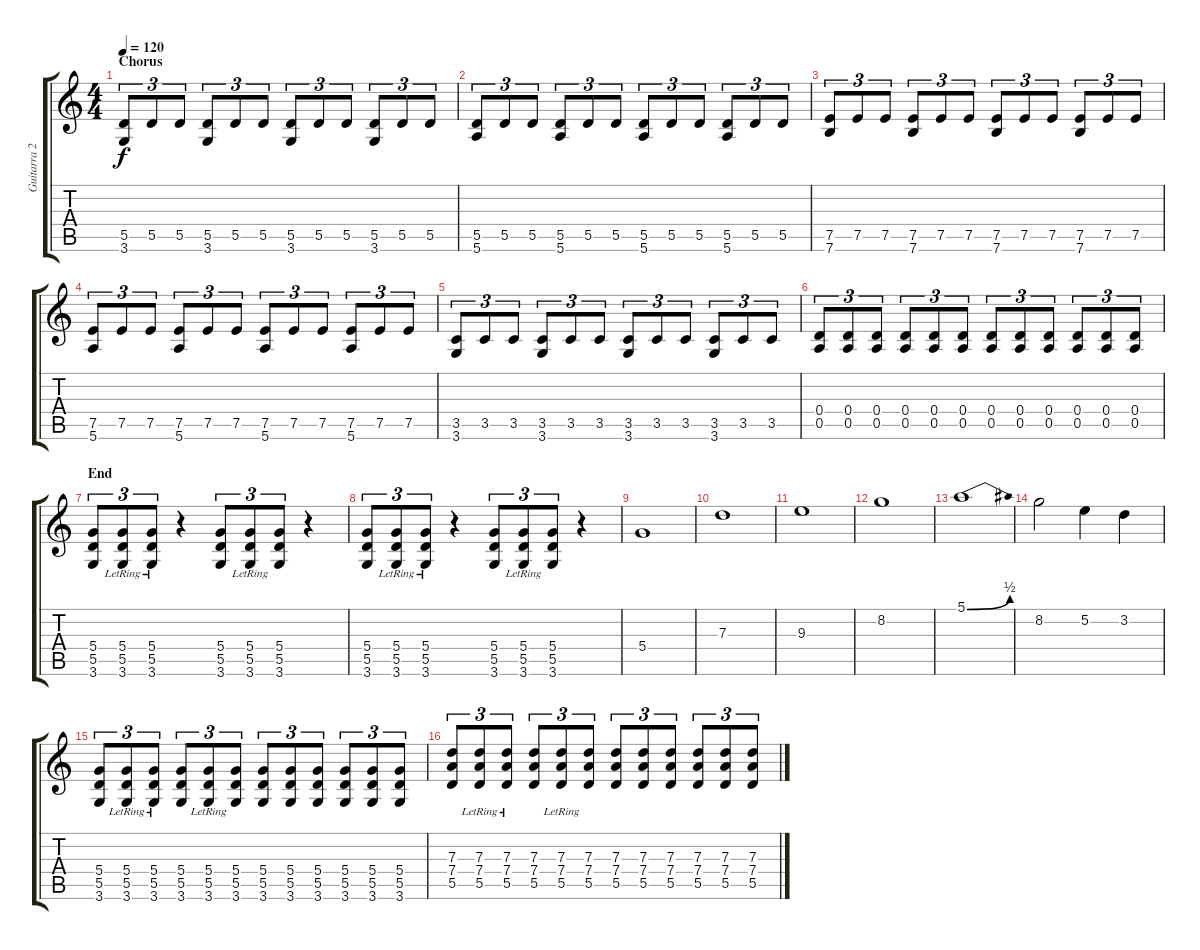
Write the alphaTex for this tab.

\track ("Guitarra 2" "Guitarra 2") {instrument distortionguitar}
\staff {score tabs}
\tuning (E4 B3 G3 D3 A2 E2) {hide}
\ts (4 4)
\section ("" "Chorus")
\tempo 120
\clef g2
\ks c
(5.5 3.6).8{tu (3 2) dy f} 5.5.8{tu (3 2)} 5.5.8{tu (3 2)} (5.5 3.6).8{tu (3 2)} 5.5.8{tu (3 2)} 5.5.8{tu (3 2)} (5.5 3.6).8{tu (3 2)} 5.5.8{tu (3 2)} 5.5.8{tu (3 2)} (5.5 3.6).8{tu (3 2)} 5.5.8{tu (3 2)} 5.5.8{tu (3 2)} |
(5.5 5.6).8{tu (3 2)} 5.5.8{tu (3 2)} 5.5.8{tu (3 2)} (5.5 5.6).8{tu (3 2)} 5.5.8{tu (3 2)} 5.5.8{tu (3 2)} (5.5 5.6).8{tu (3 2)} 5.5.8{tu (3 2)} 5.5.8{tu (3 2)} (5.5 5.6).8{tu (3 2)} 5.5.8{tu (3 2)} 5.5.8{tu (3 2)} |
(7.5 7.6).8{tu (3 2)} 7.5.8{tu (3 2)} 7.5.8{tu (3 2)} (7.5 7.6).8{tu (3 2)} 7.5.8{tu (3 2)} 7.5.8{tu (3 2)} (7.5 7.6).8{tu (3 2)} 7.5.8{tu (3 2)} 7.5.8{tu (3 2)} (7.5 7.6).8{tu (3 2)} 7.5.8{tu (3 2)} 7.5.8{tu (3 2)} |
(7.5 5.6).8{tu (3 2)} 7.5.8{tu (3 2)} 7.5.8{tu (3 2)} (7.5 5.6).8{tu (3 2)} 7.5.8{tu (3 2)} 7.5.8{tu (3 2)} (7.5 5.6).8{tu (3 2)} 7.5.8{tu (3 2)} 7.5.8{tu (3 2)} (7.5 5.6).8{tu (3 2)} 7.5.8{tu (3 2)} 7.5.8{tu (3 2)} |
(3.5 3.6).8{tu (3 2)} 3.5.8{tu (3 2)} 3.5.8{tu (3 2)} (3.5 3.6).8{tu (3 2)} 3.5.8{tu (3 2)} 3.5.8{tu (3 2)} (3.5 3.6).8{tu (3 2)} 3.5.8{tu (3 2)} 3.5.8{tu (3 2)} (3.5 3.6).8{tu (3 2)} 3.5.8{tu (3 2)} 3.5.8{tu (3 2)} |
(0.4 0.5).8{tu (3 2)} (0.4 0.5).8{tu (3 2)} (0.4 0.5).8{tu (3 2)} (0.4 0.5).8{tu (3 2)} (0.4 0.5).8{tu (3 2)} (0.4 0.5).8{tu (3 2)} (0.4 0.5).8{tu (3 2)} (0.4 0.5).8{tu (3 2)} (0.4 0.5).8{tu (3 2)} (0.4 0.5).8{tu (3 2)} (0.4 0.5).8{tu (3 2)} (0.4 0.5).8{tu (3 2)} |
\section ("" "End")
(5.4 5.5 3.6).8{tu (3 2)} (5.4{lr} 5.5 3.6).8{tu (3 2)} (5.4{lr} 5.5 3.6).8{tu (3 2)} r.4 (5.4 5.5 3.6).8{tu (3 2)} (5.4{lr} 5.5 3.6).8{tu (3 2)} (5.4 5.5 3.6).8{tu (3 2)} r.4 |
(5.4 5.5 3.6).8{tu (3 2)} (5.4{lr} 5.5 3.6).8{tu (3 2)} (5.4{lr} 5.5 3.6).8{tu (3 2)} r.4 (5.4 5.5 3.6).8{tu (3 2)} (5.4{lr} 5.5 3.6).8{tu (3 2)} (5.4 5.5 3.6).8{tu (3 2)} r.4 |
5.4.1 |
7.3.1 |
9.3.1 |
8.2.1 |
5.1{be (bend 0 0 60 2)}.1 |
8.2.2 5.2.4 3.2.4 |
(5.4 5.5 3.6).8{tu (3 2)} (5.4{lr} 5.5 3.6).8{tu (3 2)} (5.4{lr} 5.5 3.6).8{tu (3 2)} (5.4 5.5 3.6).8{tu (3 2)} (5.4{lr} 5.5 3.6).8{tu (3 2)} (5.4 5.5 3.6).8{tu (3 2)} (5.4 5.5 3.6).8{tu (3 2)} (5.4 5.5 3.6).8{tu (3 2)} (5.4 5.5 3.6).8{tu (3 2)} (5.4 5.5 3.6).8{tu (3 2)} (5.4 5.5 3.6).8{tu (3 2)} (5.4 5.5 3.6).8{tu (3 2)} |
(7.3 7.4 5.5).8{tu (3 2)} (7.3 7.4{lr} 5.5).8{tu (3 2)} (7.3 7.4{lr} 5.5).8{tu (3 2)} (7.3 7.4 5.5).8{tu (3 2)} (7.3 7.4{lr} 5.5).8{tu (3 2)} (7.3 7.4 5.5).8{tu (3 2)} (7.3 7.4 5.5).8{tu (3 2)} (7.3 7.4 5.5).8{tu (3 2)} (7.3 7.4 5.5).8{tu (3 2)} (7.3 7.4 5.5).8{tu (3 2)} (7.3 7.4 5.5).8{tu (3 2)} (7.3 7.4 5.5).8{tu (3 2)}
